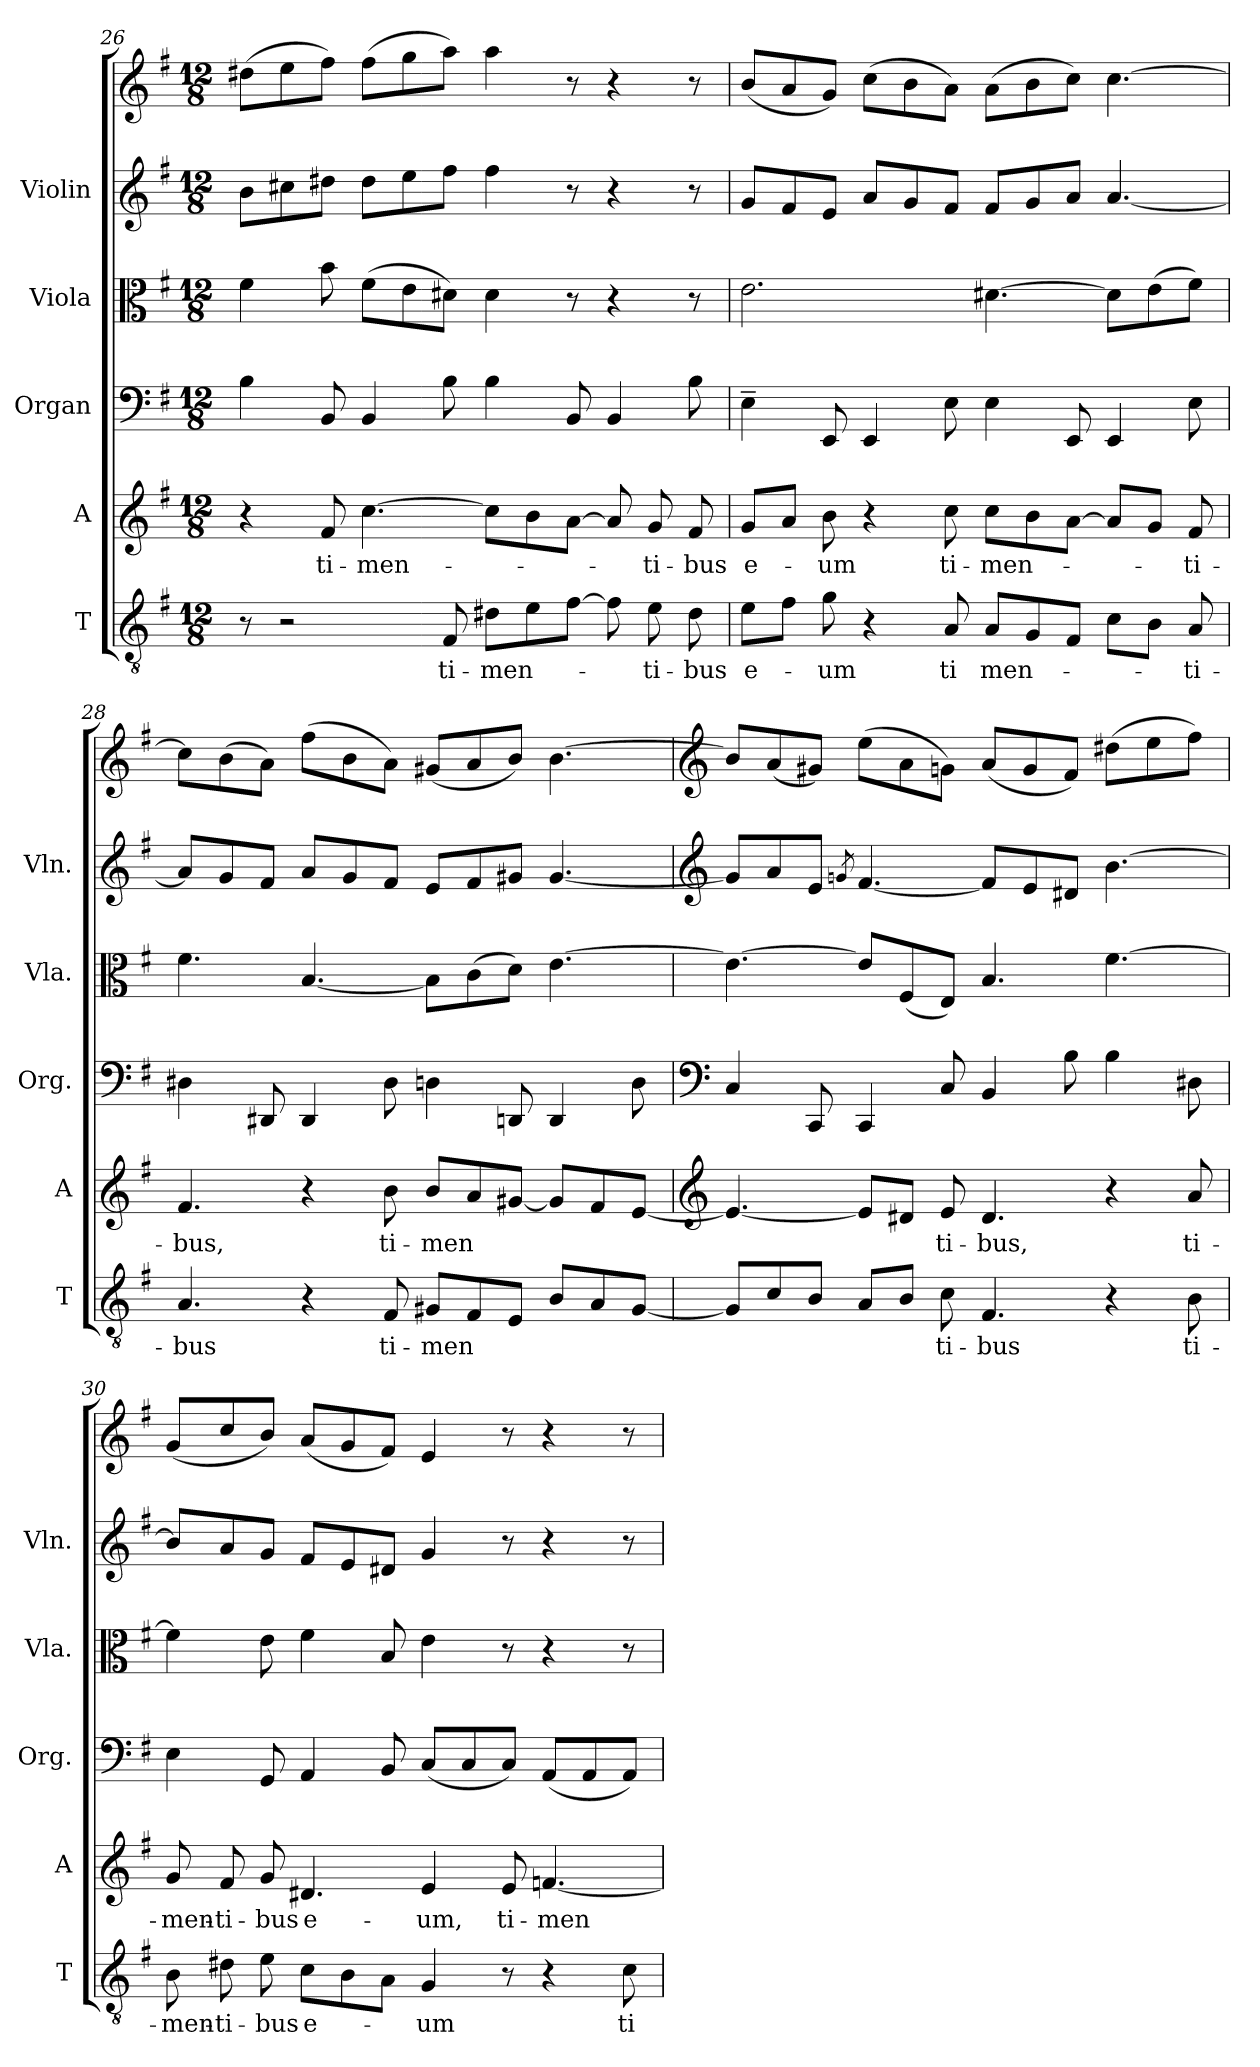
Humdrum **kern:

**kern	**text	**kern	**text	**kern	**kern	**kern	**kern
*part5	*part5	*part4	*part4	*part3	*part2	*part1	*part1
*staff6	*staff6	*staff5	*staff5	*staff4	*staff3	*staff2	*staff1
*I"T	*	*I"A	*	*I"Organ	*I"Viola	*I"Violin	*
*I'T	*	*I'A	*	*I'Org.	*I'Vla.	*I'Vln.	*
*clefGv2	*	*clefG2	*	*clefF4	*clefC3	*clefG2	*clefG2
*k[f#]	*	*k[f#]	*	*k[f#]	*k[f#]	*k[f#]	*k[f#]
*M12/8	*	*M12/8	*	*M12/8	*M12/8	*M12/8	*M12/8
=26	=26	=26	=26	=26	=26	=26	=26
8r	.	4r	.	4B\	4f#\	8b\L	(>8dd#X\L
2r	.	.	.	.	.	8cc#X\	8ee\
.	.	8f#/	ti-	8BB/	8b\	8dd#X\J	8ff#\J)
.	.	[4.cc\	-men-	4BB/	(>8f#\L	8dd#\L	(>8ff#\L
.	.	.	.	.	8e\	8ee\	8gg\
8F#/	ti-	.	.	8B\	8d#X\J)	8ff#\J	8aa\J)
8d#X\L	-men-	8cc\L]	.	4B\	4d#\	4ff#\	4aa\
8e\	.	8b\	.	.	.	.	.
[8f#\J	.	[8a\J	.	8BB/	8r	8r	8r
8f#\]	.	8a/]	.	4BB/	4r	4r	4r
8e\	-ti-	8g/	-ti-	.	.	.	.
8d#\	-bus	8f#/	-bus	8B\	8r	8r	8r
!!LO:LB:g=z
=27	=27	=27	=27	=27	=27	=27	=27
8e\L	e-	8g/L	e-	4E~\	2.e\	8g/L	(8b/L
8f#\J	.	8a/J	.	.	.	8f#/	8a/
8g\	-um	8b\	-um	8EE/	.	8e/J	8g/J)
4r	.	4r	.	4EE/	.	8a/L	(>8cc\L
.	.	.	.	.	.	8g/	8b\
8A/	ti	8cc\	ti-	8E\	.	8f#/J	8a\J)
8A/L	men-	8cc\L	-men-	4E\	[4.d#X\	8f#/L	(>8a\L
8G/	.	8b\	.	.	.	8g/	8b\
8F#/J	.	[8a\J	.	8EE/	.	8a/J	8cc\J)
8c\L	.	8a/L]	.	4EE/	8d#\L]	[4.a/	[4.cc\
8B\J	.	8g/J	.	.	(>8e\	.	.
8A/	-ti-	8f#/	-ti-	8E\	8f#\J)	.	.
=28	=28	=28	=28	=28	=28	=28	=28
4.A/	-bus	4.f#/	-bus,	4D#X\	4.f#\	8a/L]	8cc\L]
.	.	.	.	.	.	8g/	(>8b\
.	.	.	.	8DD#X/	.	8f#/J	8a\J)
4r	.	4r	.	4DD#/	[4.B/	8a/L	(>8ff#\L
.	.	.	.	.	.	8g/	8b\
8F#/	ti-	8b\	ti-	8D#\	.	8f#/J	8a\J)
8G#X/L	-men-	8b/L	-men-	4Dn\	8B\L]	8e/L	(8g#X/L
8F#/	.	8a/	.	.	(>8c\	8f#/	8a/
8E/J	.	[8g#X/J	.	8DDn/	8d\J)	8g#X/J	8b/J)
8B/L	.	8g#/L]	---	4DD/	[4.e\	[4.g#/	[4.b\
8A/	.	8f#/	.	.	.	.	.
[8G#/J	.	[8e/J	.	8D\	.	.	.
!!LO:PB:g=z
=29	=29	=29	=29	=29	=29	=29	=29
*	*	*clefG2	*	*clefF4	*	*clefG2	*clefG2
8G#/L]	--	4.e/_	---	4C/	4.e\_	8g#/L]	8b/L]
8c/	.	.	.	.	.	8a/	(8a/
8B/J	.	.	.	8CC/	.	8e/J	8g#X/J)
.	.	.	.	.	.	8qgn/	.
8A/L	.	8e/L]	.	4CC/	8e/L]	[4.f#/	(>8ee\L
8B/J	.	8d#X/J	.	.	(8F#/	.	8a\
8c\	-ti-	8e/	-ti-	8C/	8E/J)	.	8gn\J)
4.F#/	-bus	4.d#/	-bus,	4BB/	4.B/	8f#/L]	(8a/L
.	.	.	.	.	.	8e/	8g/
.	.	.	.	8B\	.	8d#X/J	8f#/J)
4r	.	4r	.	4B\	[4.f#\	[4.b\	(>8dd#X\L
.	.	.	.	.	.	.	8ee\
8B\	ti-	8a/	ti-	8D#X\	.	.	8ff#\J)
=30	=30	=30	=30	=30	=30	=30	=30
8B\	-men-	8g/	-men-	4E\	4f#\]	8b/L]	(8g/L
8d#X\	-ti-	8f#/	-ti-	.	.	8a/	8cc/
8e\	-bus	8g/	-bus	8GG/	8e\	8g/J	8b/J)
8c\L	e-	4.d#X/	e-	4AA/	4f#\	8f#/L	(8a/L
8B\	.	.	.	.	.	8e/	8g/
8A\J	.	.	.	8BB/	8B/	8d#X/J	8f#/J)
4G/	-um	4e/	-um,	(8C/L	4e\	4g/	4e/
.	.	.	.	8C/	.	.	.
8r	.	8e/	ti-	8C/J)	8r	8r	8r
4r	.	[4.fn/	-men-	(8AA/L	4r	4r	4r
.	.	.	.	8AA/	.	.	.
8c\	ti-	.	.	8AA/J)	8r	8r	8r
=	=	=	=	=	=	=	=
*-	*-	*-	*-	*-	*-	*-	*-
